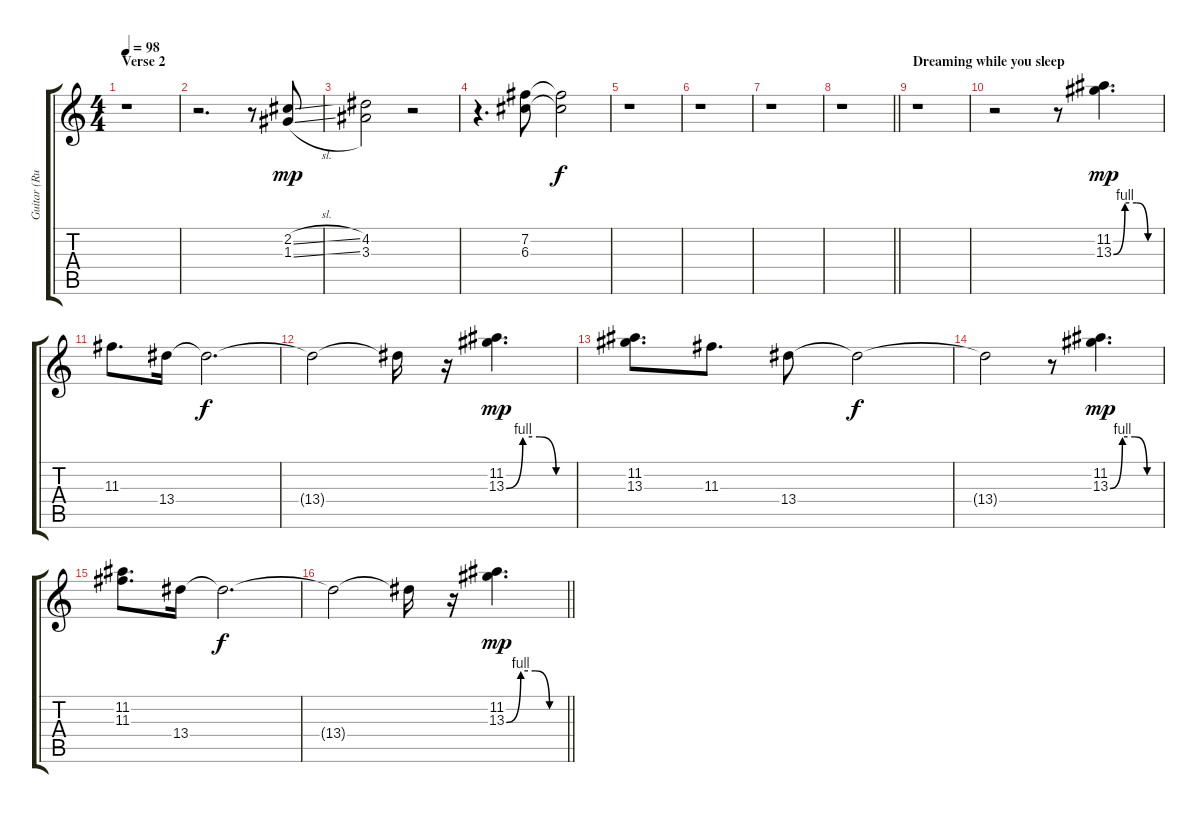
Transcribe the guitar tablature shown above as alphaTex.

\track ("Guitar (Rutherford)" "Guitar (Ru") {instrument distortionguitar}
\staff {score tabs}
\tuning (E4 B3 G3 D3 A2 E2) {hide}
\ts (4 4)
\section ("" "Verse 2")
\tempo 98
\clef g2
\ks c
r.1{dy mp} |
r.2{d} r.8 (2.2{sl} 1.3{sl}).8 |
(4.2 3.3).2 r.2 |
r.4{d} (7.2 6.3).8 (7.2{t} 6.3{t}).2{dy f} |
r.1 |
r.1 |
r.1 |
\barLineRight lightlight
r.1 |
\section ("" "Dreaming while you sleep")
r.1 |
r.2 r.8 (11.2 13.3{be (custom 0 0 15 4 30 4 45 0 60 0)}).4{d dy mp} |
11.3.8{d} 13.4.16 13.4{t}.2{d dy f} |
13.4{t}.2 13.4{t}.16 r.16 (11.2 13.3{be (custom 0 0 15 4 30 4 45 0 60 0)}).4{d dy mp} |
(11.2 13.3).8{d} 11.3.8{d} 13.4.8 13.4{t}.2{dy f} |
13.4{t}.2 r.8 (11.2 13.3{be (custom 0 0 15 4 30 4 45 0 60 0)}).4{d dy mp} |
(11.2 11.3).8{d} 13.4.16 13.4{t}.2{d dy f} |
\barLineRight lightlight
13.4{t}.2 13.4{t}.16 r.16 (11.2 13.3{be (custom 0 0 15 4 30 4 45 0 60 0)}).4{d dy mp}
